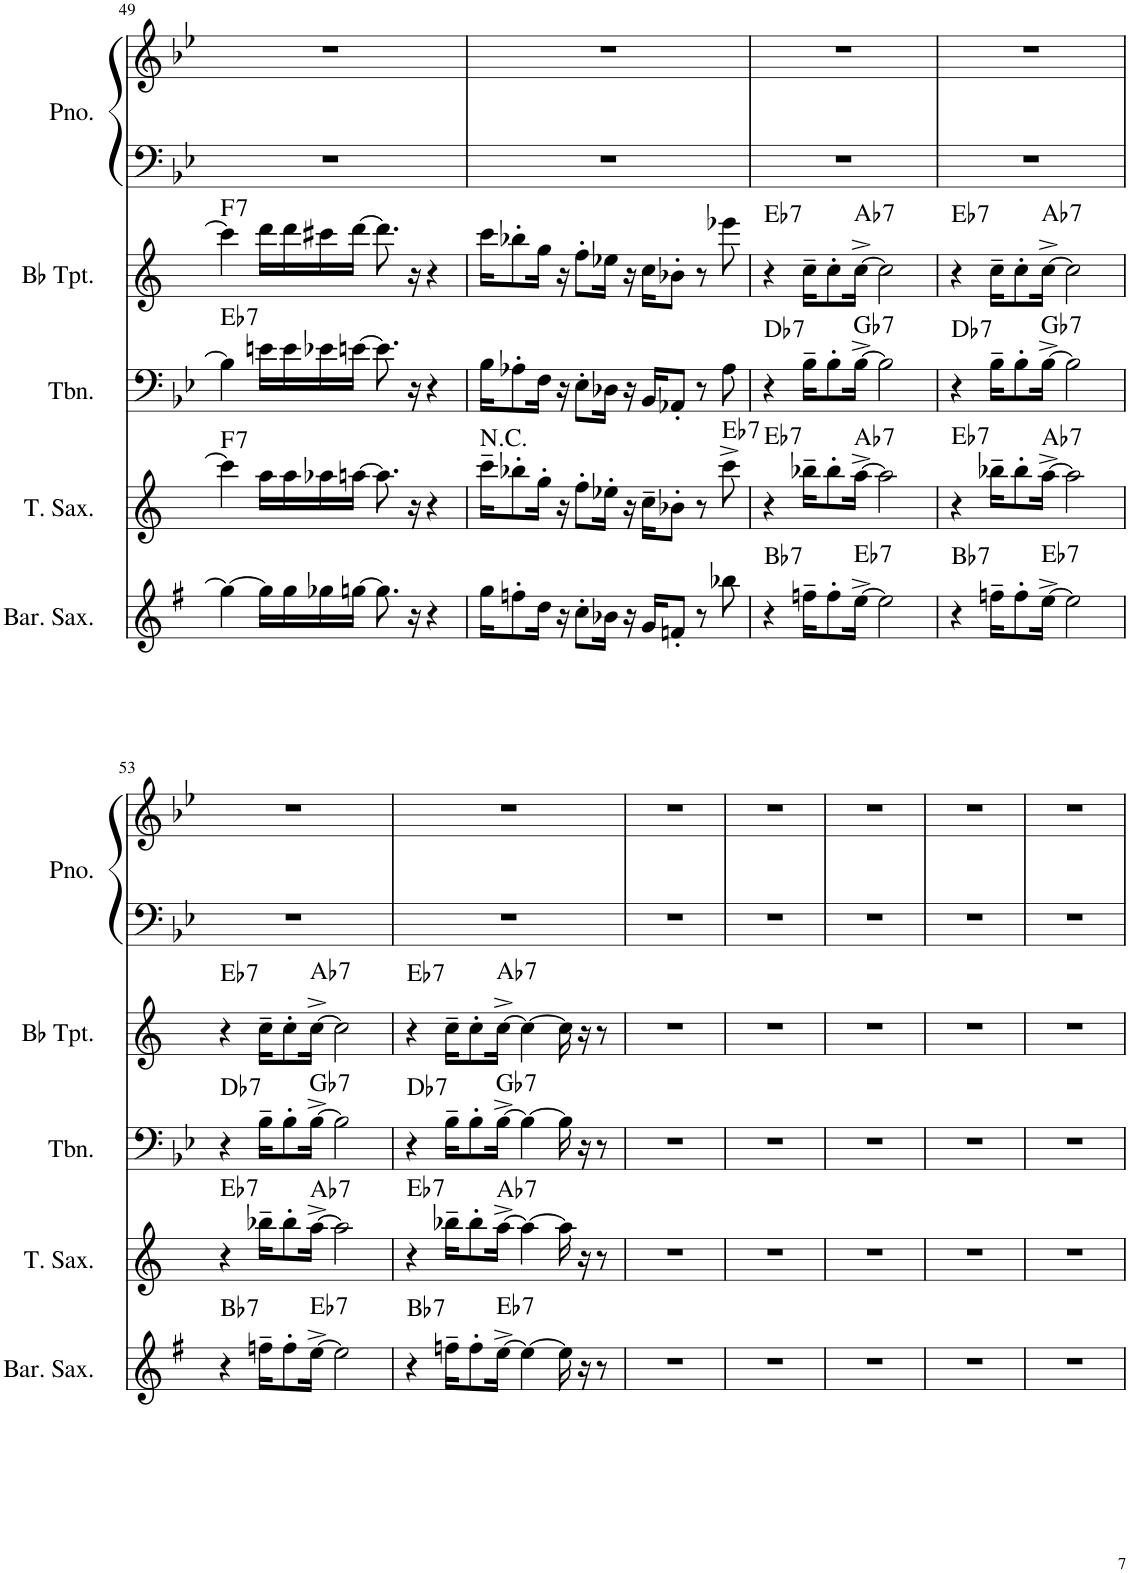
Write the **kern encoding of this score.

**kern	**harte	**kern	**harte	**kern	**harte	**kern	**harte	**kern	**kern
*part5	*part5	*part4	*part4	*part3	*part3	*part2	*part2	*part1	*part1
*staff6	*	*staff5	*	*staff4	*	*staff3	*	*staff2	*staff1
*I"Baritone Saxophone	*	*I"Tenor Saxophone	*	*I"Trombone	*	*I"Bb Trumpet	*	*I"Piano	*
*I'Bar. Sax.	*	*I'T. Sax.	*	*I'Tbn.	*	*I'Bb Tpt.	*	*I'Pno.	*
!!LO:PB:g=z
*clefG2	*	*clefG2	*	*clefF4	*	*clefG2	*	*clefF4	*clefG2
*Trd12c21	*	*Trd8c14	*	*	*	*Trd1c2	*	*	*
*k[f#]	*	*k[]	*	*k[b-e-]	*	*k[]	*	*k[b-e-]	*k[b-e-]
*M4/4	*	*M4/4	*	*M4/4	*	*M4/4	*	*M4/4	*M4/4
=49	=49	=49	=49	=49	=49	=49	=49	=49	=49
!	!	!	!LO:H:kt=7	!	!LO:H:kt=7	!	!LO:H:kt=7	!	!
4gg\_	.	4ccc\]	F:7	4B-\]	Eb:7	4ccc\]	F:7	1r	1r
16gg\LL]	.	16aa\LL	.	16en\LL	.	16ddd\LL	.	.	.
16gg\	.	16aa\	.	16e\	.	16ddd\	.	.	.
16gg-X\	.	16aa-X\	.	16e-X\	.	16ccc#X\	.	.	.
[16ggn\JJ	.	[16aan\JJ	.	[16en\JJ	.	[16ddd\JJ	.	.	.
8.gg\]	.	8.aa\]	.	8.e\]	.	8.ddd\]	.	.	.
16r	.	16r	.	16r	.	16r	.	.	.
4r	.	4r	.	4r	.	4r	.	.	.
=50	=50	=50	=50	=50	=50	=50	=50	=50	=50
!	!	!	!LO:H:kt=N.C.	!	!	!	!	!	!
16gg\KL	.	16ccc~\KL	N	16B-\KL	.	16ccc\KL	.	1r	1r
8ffn'\	.	8bb-X'\	.	8A-X'\	.	8bb-X'\	.	.	.
16dd\Jk	.	16gg'\Jk	.	16F\Jk	.	16gg\Jk	.	.	.
16r	.	16r	.	16r	.	16r	.	.	.
8cc'\L	.	8ff'\L	.	8E-'\L	.	8ff'\L	.	.	.
16b-X\Jk	.	16ee-X'\Jk	.	16D-X\Jk	.	16ee-X\Jk	.	.	.
16r	.	16r	.	16r	.	16r	.	.	.
16g/KL	.	16cc~\KL	.	16BB-/KL	.	16cc\KL	.	.	.
8fn'/J	.	8b-X'\J	.	8AA-X'/J	.	8b-X'\J	.	.	.
8r	.	8r	.	8r	.	8r	.	.	.
!	!	!	!LO:H:kt=7	!	!	!	!	!	!
8bb-X\	.	8ccc^\	Eb:7	8A-\	.	8eee-X\	.	.	.
=51	=51	=51	=51	=51	=51	=51	=51	=51	=51
!	!LO:H:kt=7	!	!LO:H:kt=7	!	!LO:H:kt=7	!	!LO:H:kt=7	!	!
4r	Bb:7	4r	Eb:7	4r	Db:7	4r	Eb:7	1r	1r
16ffn~\KL	.	16bb-X~\KL	.	16B-~\KL	.	16cc~\KL	.	.	.
8ff'\	.	8bb-'\	.	8B-'\	.	8cc'\	.	.	.
!	!LO:H:kt=7	!	!LO:H:kt=7	!	!LO:H:kt=7	!	!LO:H:kt=7	!	!
[16ee^\Jk	Eb:7	[16aa^\Jk	Ab:7	[16B-^\Jk	Gb:7	[16cc^\Jk	Ab:7	.	.
2ee\]	.	2aa\]	.	2B-\]	.	2cc\]	.	.	.
=52	=52	=52	=52	=52	=52	=52	=52	=52	=52
!	!LO:H:kt=7	!	!LO:H:kt=7	!	!LO:H:kt=7	!	!LO:H:kt=7	!	!
4r	Bb:7	4r	Eb:7	4r	Db:7	4r	Eb:7	1r	1r
16ffn~\KL	.	16bb-X~\KL	.	16B-~\KL	.	16cc~\KL	.	.	.
8ff'\	.	8bb-'\	.	8B-'\	.	8cc'\	.	.	.
!	!LO:H:kt=7	!	!LO:H:kt=7	!	!LO:H:kt=7	!	!LO:H:kt=7	!	!
[16ee^\Jk	Eb:7	[16aa^\Jk	Ab:7	[16B-^\Jk	Gb:7	[16cc^\Jk	Ab:7	.	.
2ee\]	.	2aa\]	.	2B-\]	.	2cc\]	.	.	.
!!LO:LB:g=z
=53	=53	=53	=53	=53	=53	=53	=53	=53	=53
!	!LO:H:kt=7	!	!LO:H:kt=7	!	!LO:H:kt=7	!	!LO:H:kt=7	!	!
4r	Bb:7	4r	Eb:7	4r	Db:7	4r	Eb:7	1r	1r
16ffn~\KL	.	16bb-X~\KL	.	16B-~\KL	.	16cc~\KL	.	.	.
8ff'\	.	8bb-'\	.	8B-'\	.	8cc'\	.	.	.
!	!LO:H:kt=7	!	!LO:H:kt=7	!	!LO:H:kt=7	!	!LO:H:kt=7	!	!
[16ee^\Jk	Eb:7	[16aa^\Jk	Ab:7	[16B-^\Jk	Gb:7	[16cc^\Jk	Ab:7	.	.
2ee\]	.	2aa\]	.	2B-\]	.	2cc\]	.	.	.
=54	=54	=54	=54	=54	=54	=54	=54	=54	=54
!	!LO:H:kt=7	!	!LO:H:kt=7	!	!LO:H:kt=7	!	!LO:H:kt=7	!	!
4r	Bb:7	4r	Eb:7	4r	Db:7	4r	Eb:7	1r	1r
16ffn~\KL	.	16bb-X~\KL	.	16B-~\KL	.	16cc~\KL	.	.	.
8ff'\	.	8bb-'\	.	8B-'\	.	8cc'\	.	.	.
!	!LO:H:kt=7	!	!LO:H:kt=7	!	!LO:H:kt=7	!	!LO:H:kt=7	!	!
[16ee^\Jk	Eb:7	[16aa^\Jk	Ab:7	[16B-^\Jk	Gb:7	[16cc^\Jk	Ab:7	.	.
4ee\_	.	4aa\_	.	4B-\_	.	4cc\_	.	.	.
16ee\]	.	16aa\]	.	16B-\]	.	16cc\]	.	.	.
16r	.	16r	.	16r	.	16r	.	.	.
8r	.	8r	.	8r	.	8r	.	.	.
=55	=55	=55	=55	=55	=55	=55	=55	=55	=55
1r	.	1r	.	1r	.	1r	.	1r	1r
=56	=56	=56	=56	=56	=56	=56	=56	=56	=56
1r	.	1r	.	1r	.	1r	.	1r	1r
=57	=57	=57	=57	=57	=57	=57	=57	=57	=57
1r	.	1r	.	1r	.	1r	.	1r	1r
=58	=58	=58	=58	=58	=58	=58	=58	=58	=58
1r	.	1r	.	1r	.	1r	.	1r	1r
=59	=59	=59	=59	=59	=59	=59	=59	=59	=59
1r	.	1r	.	1r	.	1r	.	1r	1r
=	=	=	=	=	=	=	=	=	=
*-	*-	*-	*-	*-	*-	*-	*-	*-	*-
